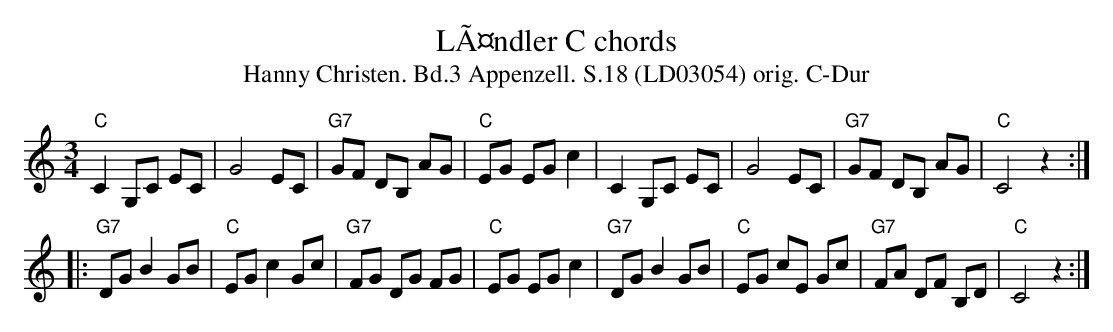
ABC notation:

X:1
T:LÃ¤ndler C chords
T:Hanny Christen. Bd.3 Appenzell. S.18 (LD03054) orig. C-Dur
M:3/4
L:1/8
K:C %%MIDI gchordon
"C"C2 G,C EC | G4 EC | "G7"GF DB, AG | "C"EG EG c2 |C2 G,C EC | G4 EC | "G7"GF DB, AG | "C"C4 z2 :|:
"G7"DG B2 GB | "C"EG c2 Gc | "G7"FG DG FG | "C"EG EG c2 | "G7"DG B2 GB | "C"EG cE Gc | "G7"FA DF B,D | "C"C4 z2 :|
